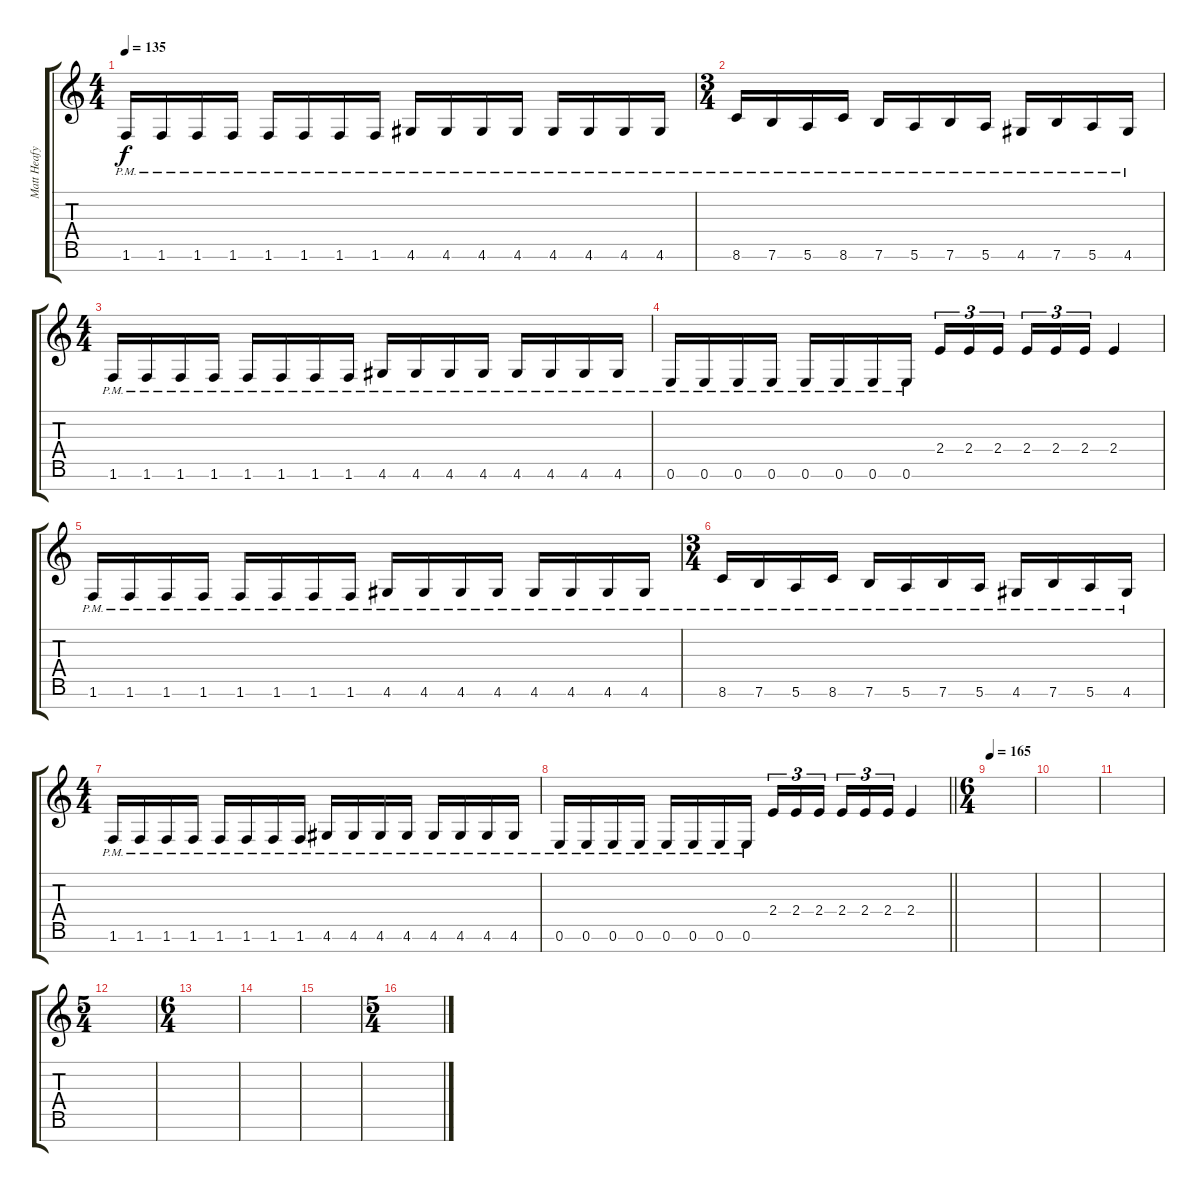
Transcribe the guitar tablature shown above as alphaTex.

\track ("Matt Heafy" "Matt Heafy") {instrument overdrivenguitar}
\staff {score tabs}
\tuning (E4 B3 G3 D3 A2 E2 B1) {hide}
\ts (4 4)
\section ("" "")
\tempo 135
\clef g2
\ks c
1.6{pm}.16{dy f} 1.6{pm}.16 1.6{pm}.16 1.6{pm}.16 1.6{pm}.16 1.6{pm}.16 1.6{pm}.16 1.6{pm}.16 4.6{pm}.16 4.6{pm}.16 4.6{pm}.16 4.6{pm}.16 4.6{pm}.16 4.6{pm}.16 4.6{pm}.16 4.6{pm}.16 |
\ts (3 4)
8.6{pm}.16 7.6{pm}.16 5.6{pm}.16 8.6{pm}.16 7.6{pm}.16 5.6{pm}.16 7.6{pm}.16 5.6{pm}.16 4.6{pm}.16 7.6{pm}.16 5.6{pm}.16 4.6{pm}.16 |
\ts (4 4)
1.6{pm}.16 1.6{pm}.16 1.6{pm}.16 1.6{pm}.16 1.6{pm}.16 1.6{pm}.16 1.6{pm}.16 1.6{pm}.16 4.6{pm}.16 4.6{pm}.16 4.6{pm}.16 4.6{pm}.16 4.6{pm}.16 4.6{pm}.16 4.6{pm}.16 4.6{pm}.16 |
0.6{pm}.16 0.6{pm}.16 0.6{pm}.16 0.6{pm}.16 0.6{pm}.16 0.6{pm}.16 0.6{pm}.16 0.6{pm}.16 2.4.16{tu (3 2)} 2.4.16{tu (3 2)} 2.4.16{tu (3 2)} 2.4.16{tu (3 2)} 2.4.16{tu (3 2)} 2.4.16{tu (3 2)} 2.4.4 |
1.6{pm}.16 1.6{pm}.16 1.6{pm}.16 1.6{pm}.16 1.6{pm}.16 1.6{pm}.16 1.6{pm}.16 1.6{pm}.16 4.6{pm}.16 4.6{pm}.16 4.6{pm}.16 4.6{pm}.16 4.6{pm}.16 4.6{pm}.16 4.6{pm}.16 4.6{pm}.16 |
\ts (3 4)
8.6{pm}.16 7.6{pm}.16 5.6{pm}.16 8.6{pm}.16 7.6{pm}.16 5.6{pm}.16 7.6{pm}.16 5.6{pm}.16 4.6{pm}.16 7.6{pm}.16 5.6{pm}.16 4.6{pm}.16 |
\ts (4 4)
1.6{pm}.16 1.6{pm}.16 1.6{pm}.16 1.6{pm}.16 1.6{pm}.16 1.6{pm}.16 1.6{pm}.16 1.6{pm}.16 4.6{pm}.16 4.6{pm}.16 4.6{pm}.16 4.6{pm}.16 4.6{pm}.16 4.6{pm}.16 4.6{pm}.16 4.6{pm}.16 |
\barLineRight lightlight
0.6{pm}.16 0.6{pm}.16 0.6{pm}.16 0.6{pm}.16 0.6{pm}.16 0.6{pm}.16 0.6{pm}.16 0.6{pm}.16 2.4.16{tu (3 2)} 2.4.16{tu (3 2)} 2.4.16{tu (3 2)} 2.4.16{tu (3 2)} 2.4.16{tu (3 2)} 2.4.16{tu (3 2)} 2.4.4 |
\ts (6 4)
\section ("" "")
\tempo 165
|
|
|
\ts (5 4)
|
\ts (6 4)
|
|
|
\ts (5 4)
